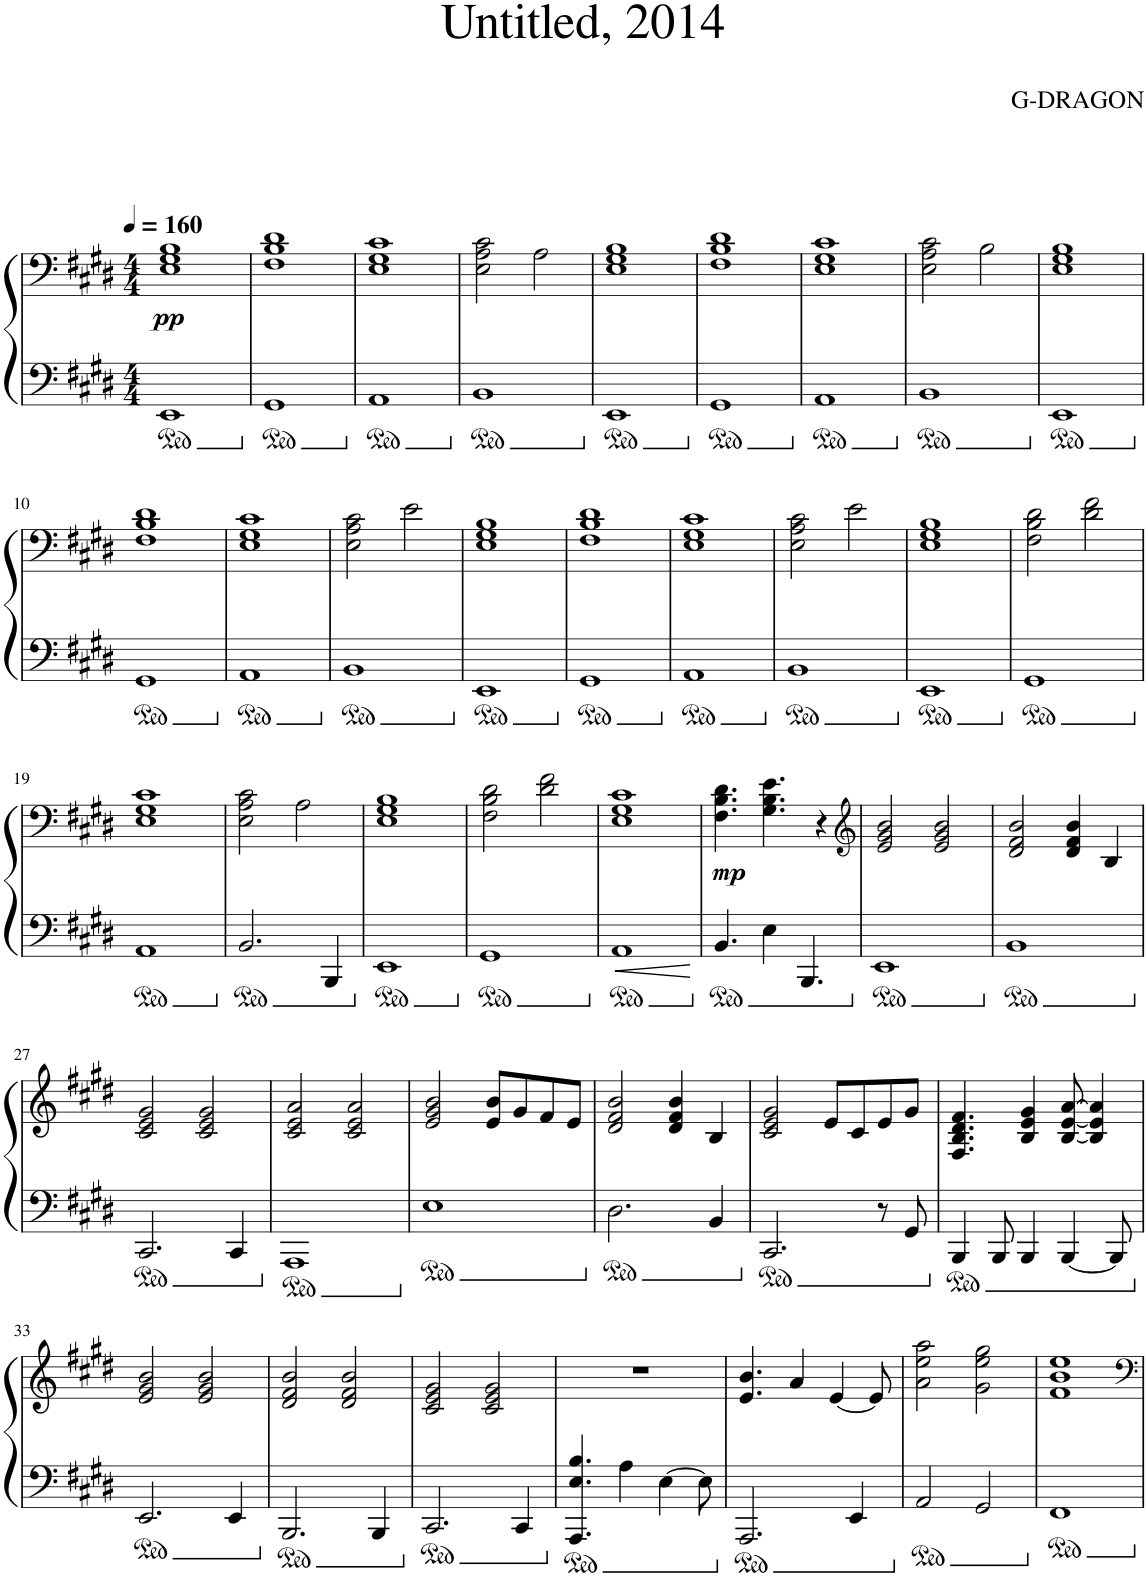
**kern	**kern	**dynam
*part1	*part1	*part1
*staff2	*staff1	*staff1/2
*I"Piano	*	*
*I'Pno.	*	*
*clefF4	*clefF4	*
*k[f#c#g#d#]	*k[f#c#g#d#]	*
*M4/4	*M4/4	*
*MM160	*MM160	*
=1	=1	=1
!	!	!LO:DY:b
1EE	1E 1G# 1B	pp
=2	=2	=2
1GG#	1F# 1B 1d#	.
=3	=3	=3
1AA	1E 1G# 1c#	.
=4	=4	=4
1BB	2E\ 2A\ 2c#\	.
.	2A\	.
=5	=5	=5
1EE	1E 1G# 1B	.
=6	=6	=6
1GG#	1F# 1B 1d#	.
=7	=7	=7
1AA	1E 1G# 1c#	.
=8	=8	=8
1BB	2E\ 2A\ 2c#\	.
.	2B\	.
=9	=9	=9
1EE	1E 1G# 1B	.
!!LO:LB:g=z
=10	=10	=10
1GG#	1F# 1B 1d#	.
=11	=11	=11
1AA	1E 1G# 1c#	.
=12	=12	=12
1BB	2E\ 2A\ 2c#\	.
.	2e\	.
=13	=13	=13
1EE	1E 1G# 1B	.
=14	=14	=14
1GG#	1F# 1B 1d#	.
=15	=15	=15
1AA	1E 1G# 1c#	.
=16	=16	=16
1BB	2E\ 2A\ 2c#\	.
.	2e\	.
=17	=17	=17
1EE	1E 1G# 1B	.
=18	=18	=18
1GG#	2F#\ 2B\ 2d#\	.
.	2d#\ 2f#\	.
!!LO:LB:g=z
=19	=19	=19
1AA	1E 1G# 1c#	.
=20	=20	=20
2.BB/	2E\ 2A\ 2c#\	.
.	2A\	.
4BBB/	.	.
=21	=21	=21
1EE	1E 1G# 1B	.
=22	=22	=22
1GG#	2F#\ 2B\ 2d#\	.
.	2d#\ 2f#\	.
=23	=23	=23
!	!	!LO:HP:b=2
1AA	1E 1G# 1c#	<
=24	=24	=24
!	!	!LO:DY:b
4.BB/	4.F#\ 4.B\ 4.d#\	mp
4E\	4.G#\ 4.B\ 4.e\	[
4.BBB/	.	.
.	4r	.
=25	=25	=25
*	*clefG2	*
1EE	2e/ 2g#/ 2b/	.
.	2e/ 2g#/ 2b/	.
=26	=26	=26
1BB	2d#/ 2f#/ 2b/	.
.	4d#/ 4f#/ 4b/	.
.	4B/	.
!!LO:LB:g=z
=27	=27	=27
2.CC#/	2c#/ 2e/ 2g#/	.
.	2c#/ 2e/ 2g#/	.
4CC#/	.	.
=28	=28	=28
1AAA	2c#/ 2e/ 2a/	.
.	2c#/ 2e/ 2a/	.
=29	=29	=29
1E	2e/ 2g#/ 2b/	.
.	8e/ 8b/L	.
.	8g#/	.
.	8f#/	.
.	8e/J	.
=30	=30	=30
2.D#\	2d#/ 2f#/ 2b/	.
.	4d#/ 4f#/ 4b/	.
4BB/	4B/	.
=31	=31	=31
2.CC#/	2c#/ 2e/ 2g#/	.
.	8e/L	.
.	8c#/	.
8r	8e/	.
8GG#/	8g#/J	.
=32	=32	=32
4BBB/	4.F#/ 4.B/ 4.d#/ 4.f#/	.
8BBB/	.	.
4BBB/	4B/ 4e/ 4g#/	.
[4BBB/	[8B/ [8e/ [8a/	.
.	4B/] 4e/] 4a/]	.
8BBB/]	.	.
!!LO:LB:g=z
=33	=33	=33
2.EE/	2e/ 2g#/ 2b/	.
.	2e/ 2g#/ 2b/	.
4EE/	.	.
=34	=34	=34
2.BBB/	2d#/ 2f#/ 2b/	.
.	2d#/ 2f#/ 2b/	.
4BBB/	.	.
=35	=35	=35
2.CC#/	2c#/ 2e/ 2g#/	.
.	2c#/ 2e/ 2g#/	.
4CC#/	.	.
=36	=36	=36
4.AAA/ 4.E/ 4.B/	1r	.
4A\	.	.
[4E\	.	.
8E\]	.	.
=37	=37	=37
2.AAA/	4.e/ 4.b/	.
.	4a/	.
.	[4e/	.
4EE/	.	.
.	8e/]	.
=38	=38	=38
2AA/	2a\ 2ee\ 2aa\	.
2GG#/	2g#\ 2ee\ 2gg#\	.
=39	=39	=39
1FF#	1f# 1b 1ee	.
=	=	=
*-	*-	*-
